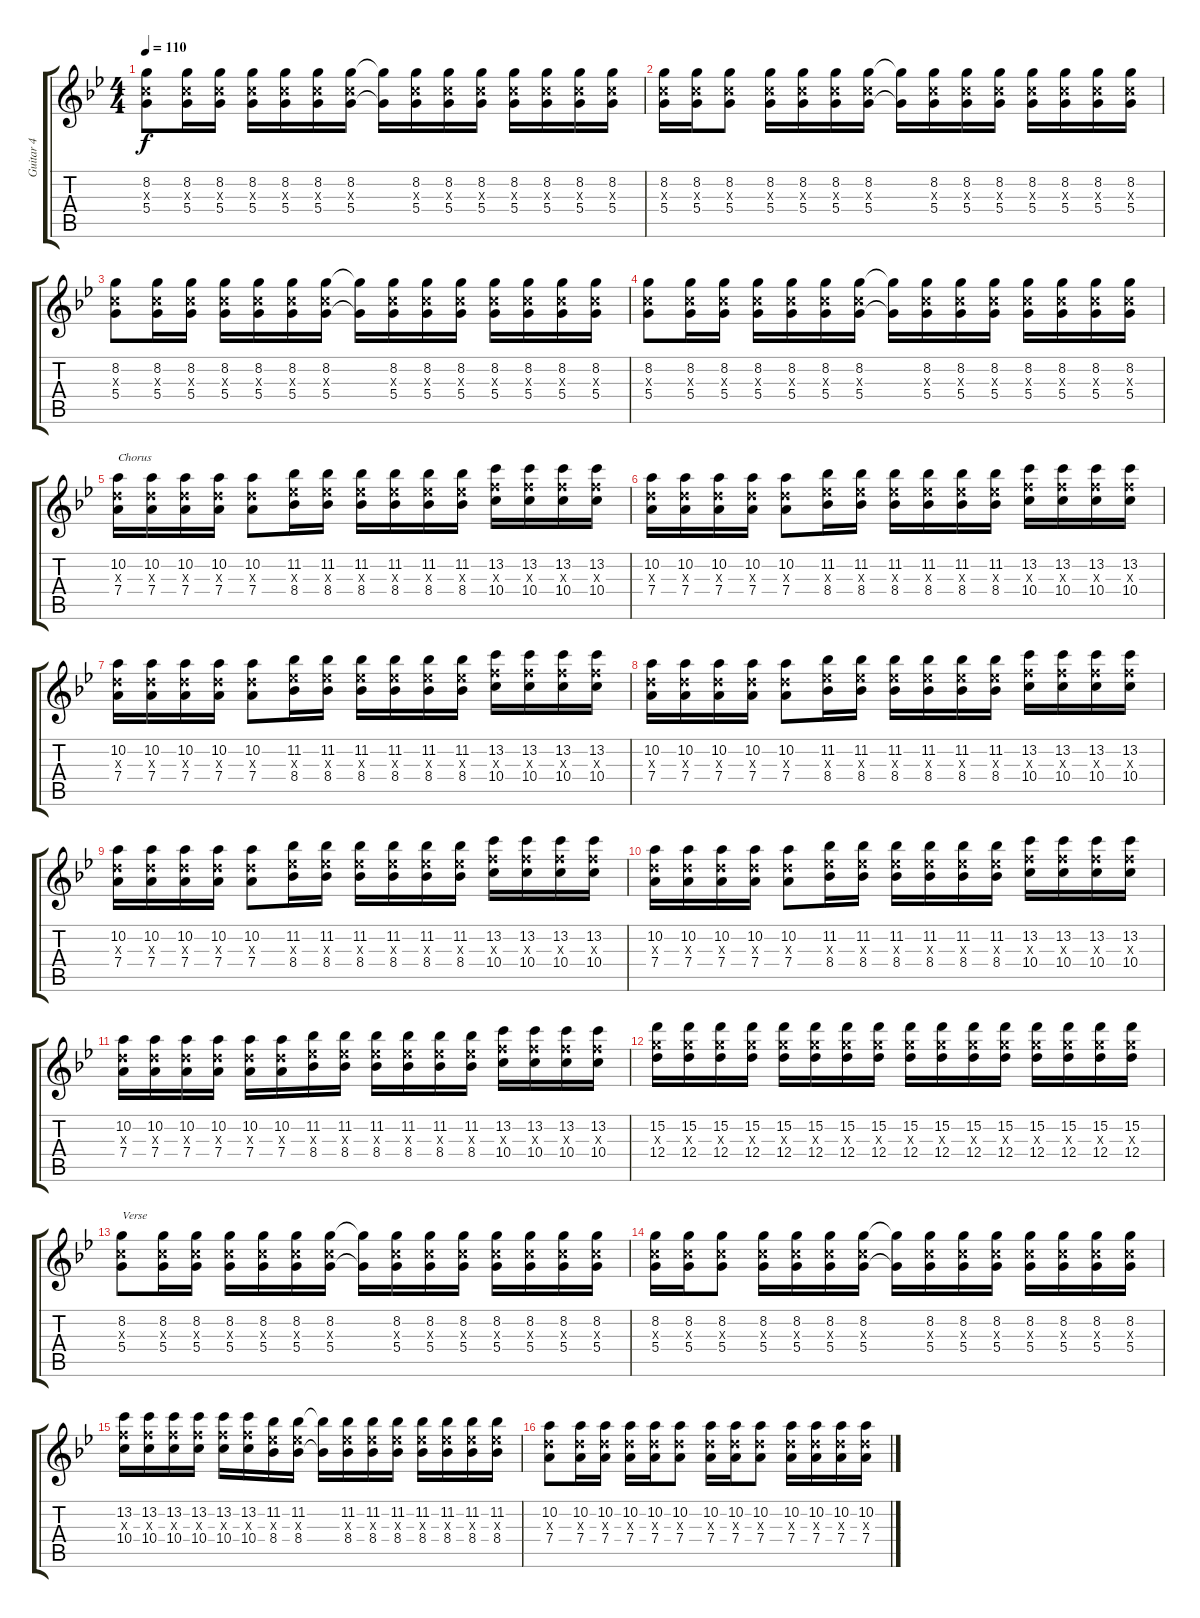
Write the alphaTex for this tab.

\track ("Guitar 4" "Guitar 4") {instrument distortionguitar}
\staff {score tabs}
\tuning (E4 B3 G3 D3 A2 E2) {hide}
\ts (4 4)
\tempo 110
\clef g2
\ks bb
(8.2 5.3{x} 5.4).8{dy f} (8.2 5.3{x} 5.4).16 (8.2 5.3{x} 5.4).16 (8.2 5.3{x} 5.4).16 (8.2 5.3{x} 5.4).16 (8.2 5.3{x} 5.4).16 (8.2 5.3{x} 5.4).16 (8.2{t} 5.4{t}).16 (8.2 5.3{x} 5.4).16 (8.2 5.3{x} 5.4).16 (8.2 5.3{x} 5.4).16 (8.2 5.3{x} 5.4).16 (8.2 5.3{x} 5.4).16 (8.2 5.3{x} 5.4).16 (8.2 5.3{x} 5.4).16 |
(8.2 5.3{x} 5.4).16 (8.2 5.3{x} 5.4).16 (8.2 5.3{x} 5.4).8 (8.2 5.3{x} 5.4).16 (8.2 5.3{x} 5.4).16 (8.2 5.3{x} 5.4).16 (8.2 5.3{x} 5.4).16 (8.2{t} 5.4{t}).16 (8.2 5.3{x} 5.4).16 (8.2 5.3{x} 5.4).16 (8.2 5.3{x} 5.4).16 (8.2 5.3{x} 5.4).16 (8.2 5.3{x} 5.4).16 (8.2 5.3{x} 5.4).16 (8.2 5.3{x} 5.4).16 |
(8.2 5.3{x} 5.4).8 (8.2 5.3{x} 5.4).16 (8.2 5.3{x} 5.4).16 (8.2 5.3{x} 5.4).16 (8.2 5.3{x} 5.4).16 (8.2 5.3{x} 5.4).16 (8.2 5.3{x} 5.4).16 (8.2{t} 5.4{t}).16 (8.2 5.3{x} 5.4).16 (8.2 5.3{x} 5.4).16 (8.2 5.3{x} 5.4).16 (8.2 5.3{x} 5.4).16 (8.2 5.3{x} 5.4).16 (8.2 5.3{x} 5.4).16 (8.2 5.3{x} 5.4).16 |
(8.2 5.3{x} 5.4).8 (8.2 5.3{x} 5.4).16 (8.2 5.3{x} 5.4).16 (8.2 5.3{x} 5.4).16 (8.2 5.3{x} 5.4).16 (8.2 5.3{x} 5.4).16 (8.2 5.3{x} 5.4).16 (8.2{t} 5.4{t}).16 (8.2 5.3{x} 5.4).16 (8.2 5.3{x} 5.4).16 (8.2 5.3{x} 5.4).16 (8.2 5.3{x} 5.4).16 (8.2 5.3{x} 5.4).16 (8.2 5.3{x} 5.4).16 (8.2 5.3{x} 5.4).16 |
(10.2 7.3{x} 7.4).16{txt "Chorus"} (10.2 7.3{x} 7.4).16 (10.2 7.3{x} 7.4).16 (10.2 7.3{x} 7.4).16 (10.2 7.3{x} 7.4).8 (11.2 8.3{x} 8.4).16 (11.2 8.3{x} 8.4).16 (11.2 8.3{x} 8.4).16 (11.2 8.3{x} 8.4).16 (11.2 8.3{x} 8.4).16 (11.2 8.3{x} 8.4).16 (13.2 10.3{x} 10.4).16 (13.2 10.3{x} 10.4).16 (13.2 10.3{x} 10.4).16 (13.2 10.3{x} 10.4).16 |
(10.2 7.3{x} 7.4).16 (10.2 7.3{x} 7.4).16 (10.2 7.3{x} 7.4).16 (10.2 7.3{x} 7.4).16 (10.2 7.3{x} 7.4).8 (11.2 8.3{x} 8.4).16 (11.2 8.3{x} 8.4).16 (11.2 8.3{x} 8.4).16 (11.2 8.3{x} 8.4).16 (11.2 8.3{x} 8.4).16 (11.2 8.3{x} 8.4).16 (13.2 10.3{x} 10.4).16 (13.2 10.3{x} 10.4).16 (13.2 10.3{x} 10.4).16 (13.2 10.3{x} 10.4).16 |
(10.2 7.3{x} 7.4).16 (10.2 7.3{x} 7.4).16 (10.2 7.3{x} 7.4).16 (10.2 7.3{x} 7.4).16 (10.2 7.3{x} 7.4).8 (11.2 8.3{x} 8.4).16 (11.2 8.3{x} 8.4).16 (11.2 8.3{x} 8.4).16 (11.2 8.3{x} 8.4).16 (11.2 8.3{x} 8.4).16 (11.2 8.3{x} 8.4).16 (13.2 10.3{x} 10.4).16 (13.2 10.3{x} 10.4).16 (13.2 10.3{x} 10.4).16 (13.2 10.3{x} 10.4).16 |
(10.2 7.3{x} 7.4).16 (10.2 7.3{x} 7.4).16 (10.2 7.3{x} 7.4).16 (10.2 7.3{x} 7.4).16 (10.2 7.3{x} 7.4).8 (11.2 8.3{x} 8.4).16 (11.2 8.3{x} 8.4).16 (11.2 8.3{x} 8.4).16 (11.2 8.3{x} 8.4).16 (11.2 8.3{x} 8.4).16 (11.2 8.3{x} 8.4).16 (13.2 10.3{x} 10.4).16 (13.2 10.3{x} 10.4).16 (13.2 10.3{x} 10.4).16 (13.2 10.3{x} 10.4).16 |
(10.2 7.3{x} 7.4).16 (10.2 7.3{x} 7.4).16 (10.2 7.3{x} 7.4).16 (10.2 7.3{x} 7.4).16 (10.2 7.3{x} 7.4).8 (11.2 8.3{x} 8.4).16 (11.2 8.3{x} 8.4).16 (11.2 8.3{x} 8.4).16 (11.2 8.3{x} 8.4).16 (11.2 8.3{x} 8.4).16 (11.2 8.3{x} 8.4).16 (13.2 10.3{x} 10.4).16 (13.2 10.3{x} 10.4).16 (13.2 10.3{x} 10.4).16 (13.2 10.3{x} 10.4).16 |
(10.2 7.3{x} 7.4).16 (10.2 7.3{x} 7.4).16 (10.2 7.3{x} 7.4).16 (10.2 7.3{x} 7.4).16 (10.2 7.3{x} 7.4).8 (11.2 8.3{x} 8.4).16 (11.2 8.3{x} 8.4).16 (11.2 8.3{x} 8.4).16 (11.2 8.3{x} 8.4).16 (11.2 8.3{x} 8.4).16 (11.2 8.3{x} 8.4).16 (13.2 10.3{x} 10.4).16 (13.2 10.3{x} 10.4).16 (13.2 10.3{x} 10.4).16 (13.2 10.3{x} 10.4).16 |
(10.2 7.3{x} 7.4).16 (10.2 7.3{x} 7.4).16 (10.2 7.3{x} 7.4).16 (10.2 7.3{x} 7.4).16 (10.2 7.3{x} 7.4).16 (10.2 7.3{x} 7.4).16 (11.2 8.3{x} 8.4).16 (11.2 8.3{x} 8.4).16 (11.2 8.3{x} 8.4).16 (11.2 8.3{x} 8.4).16 (11.2 8.3{x} 8.4).16 (11.2 8.3{x} 8.4).16 (13.2 10.3{x} 10.4).16 (13.2 10.3{x} 10.4).16 (13.2 10.3{x} 10.4).16 (13.2 10.3{x} 10.4).16 |
(15.2 12.3{x} 12.4).16 (15.2 12.3{x} 12.4).16 (15.2 12.3{x} 12.4).16 (15.2 12.3{x} 12.4).16 (15.2 12.3{x} 12.4).16 (15.2 12.3{x} 12.4).16 (15.2 12.3{x} 12.4).16 (15.2 12.3{x} 12.4).16 (15.2 12.3{x} 12.4).16 (15.2 12.3{x} 12.4).16 (15.2 12.3{x} 12.4).16 (15.2 12.3{x} 12.4).16 (15.2 12.3{x} 12.4).16 (15.2 12.3{x} 12.4).16 (15.2 12.3{x} 12.4).16 (15.2 12.3{x} 12.4).16 |
(8.2 5.3{x} 5.4).8{txt "Verse"} (8.2 5.3{x} 5.4).16 (8.2 5.3{x} 5.4).16 (8.2 5.3{x} 5.4).16 (8.2 5.3{x} 5.4).16 (8.2 5.3{x} 5.4).16 (8.2 5.3{x} 5.4).16 (8.2{t} 5.4{t}).16 (8.2 5.3{x} 5.4).16 (8.2 5.3{x} 5.4).16 (8.2 5.3{x} 5.4).16 (8.2 5.3{x} 5.4).16 (8.2 5.3{x} 5.4).16 (8.2 5.3{x} 5.4).16 (8.2 5.3{x} 5.4).16 |
(8.2 5.3{x} 5.4).16 (8.2 5.3{x} 5.4).16 (8.2 5.3{x} 5.4).8 (8.2 5.3{x} 5.4).16 (8.2 5.3{x} 5.4).16 (8.2 5.3{x} 5.4).16 (8.2 5.3{x} 5.4).16 (8.2{t} 5.4{t}).16 (8.2 5.3{x} 5.4).16 (8.2 5.3{x} 5.4).16 (8.2 5.3{x} 5.4).16 (8.2 5.3{x} 5.4).16 (8.2 5.3{x} 5.4).16 (8.2 5.3{x} 5.4).16 (8.2 5.3{x} 5.4).16 |
(13.2 10.3{x} 10.4).16 (13.2 10.3{x} 10.4).16 (13.2 10.3{x} 10.4).16 (13.2 10.3{x} 10.4).16 (13.2 10.3{x} 10.4).16 (13.2 10.3{x} 10.4).16 (11.2 8.3{x} 8.4).16 (11.2 8.3{x} 8.4).16 (11.2{t} 8.4{t}).16 (11.2 8.3{x} 8.4).16 (11.2 8.3{x} 8.4).16 (11.2 8.3{x} 8.4).16 (11.2 8.3{x} 8.4).16 (11.2 8.3{x} 8.4).16 (11.2 8.3{x} 8.4).16 (11.2 8.3{x} 8.4).16 |
(10.2 7.3{x} 7.4).8 (10.2 7.3{x} 7.4).16 (10.2 7.3{x} 7.4).16 (10.2 7.3{x} 7.4).16 (10.2 7.3{x} 7.4).16 (10.2 7.3{x} 7.4).8 (10.2 7.3{x} 7.4).16 (10.2 7.3{x} 7.4).16 (10.2 7.3{x} 7.4).8 (10.2 7.3{x} 7.4).16 (10.2 7.3{x} 7.4).16 (10.2 7.3{x} 7.4).16 (10.2 7.3{x} 7.4).16
